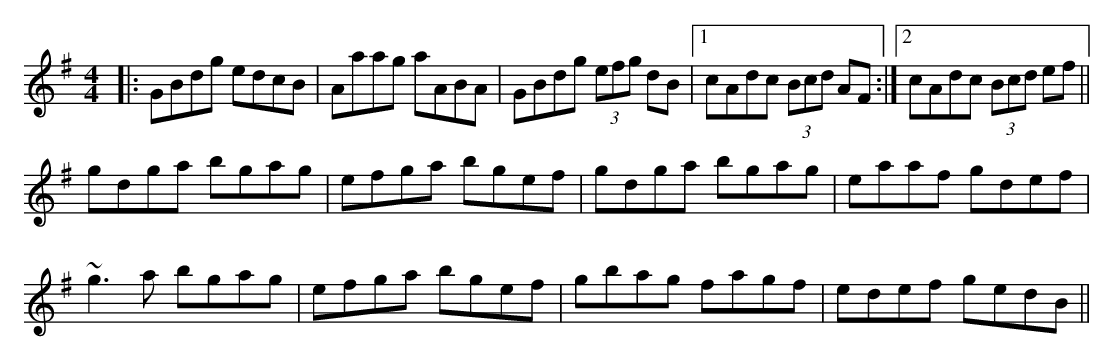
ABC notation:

X:1
M:4/4
K:G
|:GBdg edcB|Aaag aABA|GBdg (3efg dB|1 cAdc (3Bcd AF:|2 cAdc (3Bcd ef||
gdga bgag|efga bgef|gdga bgag|eaaf gdef|
~g3a bgag|efga bgef|gbag fagf|edef gedB||
